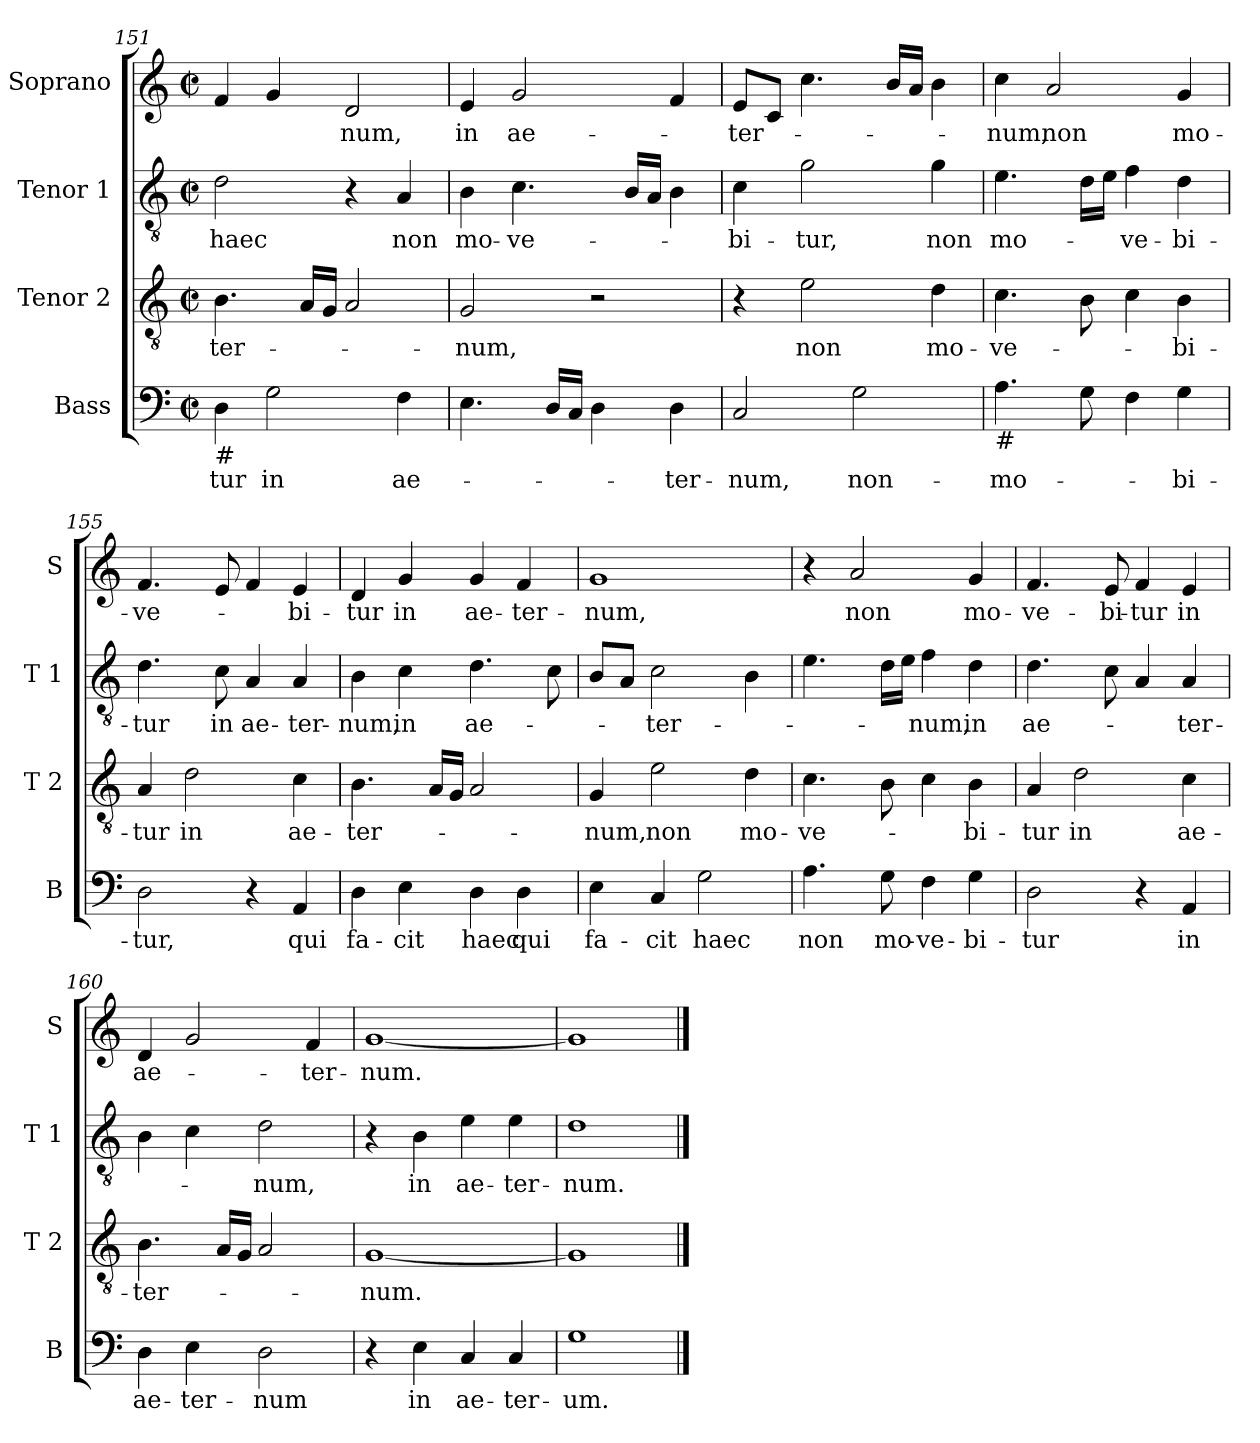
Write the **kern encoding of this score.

**kern	**text	**kern	**text	**kern	**text	**kern	**text
*part4	*part4	*part3	*part3	*part2	*part2	*part1	*part1
*staff4	*staff4	*staff3	*staff3	*staff2	*staff2	*staff1	*staff1
*I"Bass	*	*I"Tenor 2	*	*I"Tenor 1	*	*I"Soprano	*
*I'B	*	*I'T 2	*	*I'T 1	*	*I'S	*
*clefF4	*	*clefGv2	*	*clefGv2	*	*clefG2	*
*k[]	*	*k[]	*	*k[]	*	*k[]	*
*C:	*	*C:	*	*C:	*	*C:	*
*M2/2	*	*M2/2	*	*M2/2	*	*M2/2	*
*met(c|)	*	*met(c|)	*	*met(c|)	*	*met(c|)	*
=151	=151	=151	=151	=151	=151	=151	=151
!LO:TX:b:t=#	!	!	!	!	!	!	!
4D\	-tur	4.B\	-ter-	2d\	haec	4f/	.
2G\	in	.	.	.	.	4g/	.
.	.	16A/LL	.	.	.	.	.
.	.	16G/JJ	.	.	.	.	.
.	.	2A/	.	4r	.	2d/	-num,
4F\	ae-	.	.	4A/	non	.	.
=152	=152	=152	=152	=152	=152	=152	=152
4.E\	.	2G/	-num,	4B\	mo-	4e/	in
.	.	.	.	4.c\	-ve-	2g/	ae-
16D/LL	.	.	.	.	.	.	.
16C/JJ	.	.	.	.	.	.	.
4D\	.	2r	.	.	.	.	.
.	.	.	.	16B/LL	.	.	.
.	.	.	.	16A/JJ	.	.	.
4D\	-ter-	.	.	4B\	.	4f/	.
=153	=153	=153	=153	=153	=153	=153	=153
2C/	-num,	4r	.	4c\	-bi-	8e/L	-ter-
.	.	.	.	.	.	8c/J	.
.	.	2e\	non	2g\	-tur,	4.cc\	.
2G\	non-	.	.	.	.	.	.
.	.	.	.	.	.	16b/LL	.
.	.	.	.	.	.	16a/JJ	.
.	.	4d\	mo-	4g\	non	4b\	.
=154	=154	=154	=154	=154	=154	=154	=154
!LO:TX:b:t=#	!	!	!	!	!	!	!
4.A\	-mo-	4.c\	-ve-	4.e\	mo-	4cc\	-num,
.	.	.	.	.	.	2a/	non
8G\	.	8B\	.	16d\LL	.	.	.
.	.	.	.	16e\JJ	.	.	.
4F\	.	4c\	.	4f\	-ve-	.	.
4G\	-bi-	4B\	-bi-	4d\	-bi-	4g/	mo-
=155	=155	=155	=155	=155	=155	=155	=155
2D\	-tur,	4A/	-tur	4.d\	-tur	4.f/	-ve-
.	.	2d\	in	.	.	.	.
.	.	.	.	8c\	in	8e/	.
4r	.	.	.	4A/	ae-	4f/	.
4AA/	qui	4c\	ae-	4A/	-ter-	4e/	-bi-
!!LO:LB:g=z
=156	=156	=156	=156	=156	=156	=156	=156
4D\	fa-	4.B\	-ter-	4B\	-num,	4d/	-tur
4E\	-cit	.	.	4c\	in	4g/	in
.	.	16A/LL	.	.	.	.	.
.	.	16G/JJ	.	.	.	.	.
4D\	haec	2A/	.	4.d\	ae-	4g/	ae-
4D\	qui	.	.	.	.	4f/	-ter-
.	.	.	.	8c\	.	.	.
=157	=157	=157	=157	=157	=157	=157	=157
4E\	fa-	4G/	-num,	8B/L	.	1g	-num,
.	.	.	.	8A/J	.	.	.
4C/	-cit	2e\	non	2c\	-ter-	.	.
2G\	haec	.	.	.	.	.	.
.	.	4d\	mo-	4B\	.	.	.
=158	=158	=158	=158	=158	=158	=158	=158
4.A\	non	4.c\	-ve-	4.e\	.	4r	.
.	.	.	.	.	.	2a/	non
8G\	mo-	8B\	.	16d\LL	.	.	.
.	.	.	.	16e\JJ	.	.	.
4F\	-ve-	4c\	.	4f\	-num,	.	.
4G\	-bi-	4B\	-bi-	4d\	in	4g/	mo-
=159	=159	=159	=159	=159	=159	=159	=159
2D\	-tur	4A/	-tur	4.d\	ae-	4.f/	-ve-
.	.	2d\	in	.	.	.	.
.	.	.	.	8c\	.	8e/	-bi-
4r	.	.	.	4A/	.	4f/	-tur
4AA/	in	4c\	ae-	4A/	-ter-	4e/	in
=160	=160	=160	=160	=160	=160	=160	=160
4D\	ae-	4.B\	-ter-	4B\	.	4d/	ae-
4E\	-ter-	.	.	4c\	.	2g/	.
.	.	16A/LL	.	.	.	.	.
.	.	16G/JJ	.	.	.	.	.
2D\	-num	2A/	.	2d\	-num,	.	.
.	.	.	.	.	.	4f/	-ter-
=161	=161	=161	=161	=161	=161	=161	=161
4r	.	[1G	-num.	4r	.	[1g	-num.
4E\	in	.	.	4B\	in	.	.
4C/	ae-	.	.	4e\	ae-	.	.
4C/	-ter-	.	.	4e\	-ter-	.	.
=162	=162	=162	=162	=162	=162	=162	=162
1G	-um.	1G]	.	1d	-num.	1g]	.
==	==	==	==	==	==	==	==
*-	*-	*-	*-	*-	*-	*-	*-
